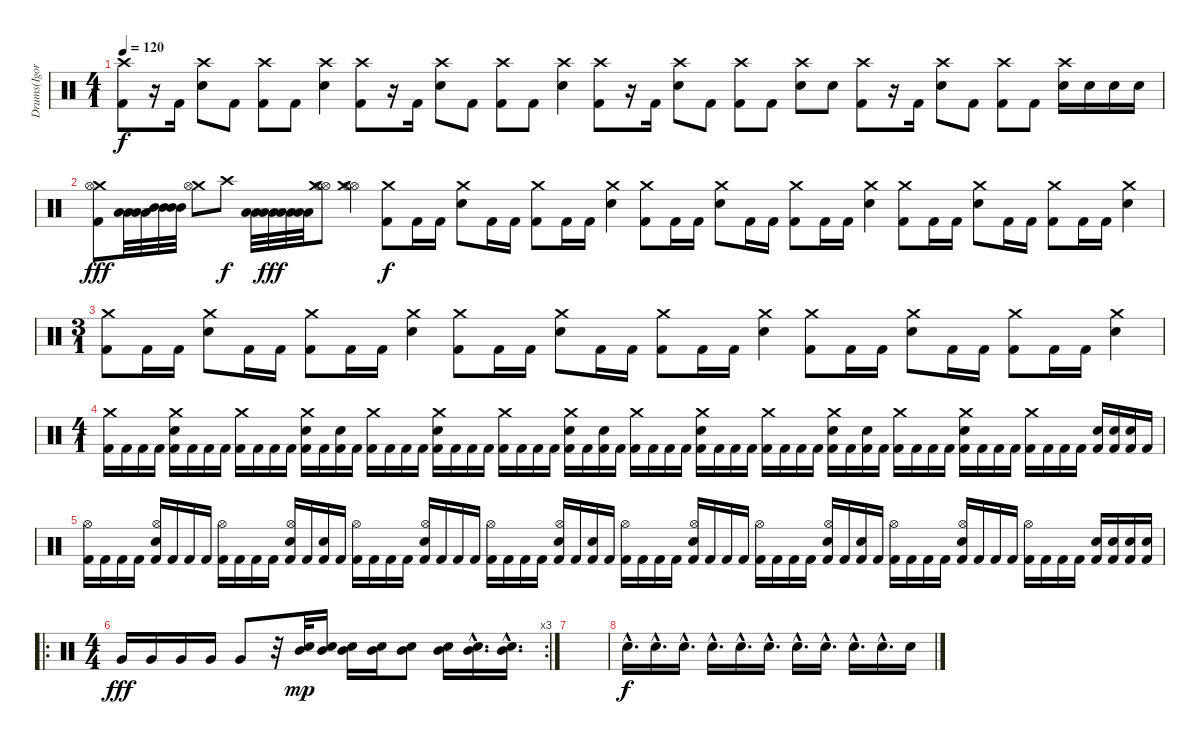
\track ("Drums(Igor Cavalera)" "Drums(Igor") {instrument percussion}
\staff {score}
\articulation defaults
\ts (4 1)
\tempo 120
\clef neutral
\ks c
("Crash high (hit)" "Kick (hit) 2").8{dy f} r.16 "Kick (hit) 2".16 ("Crash high (hit)" "Snare (hit) 2").8 "Kick (hit) 2".8 ("Crash high (hit)" "Kick (hit) 2").8 "Kick (hit) 2".8 ("Crash high (hit)" "Snare (hit) 2").4 ("Crash high (hit)" "Kick (hit) 2").8 r.16 "Kick (hit) 2".16 ("Crash high (hit)" "Snare (hit) 2").8 "Kick (hit) 2".8 ("Crash high (hit)" "Kick (hit) 2").8 "Kick (hit) 2".8 ("Crash high (hit)" "Snare (hit) 2").4 ("Crash high (hit)" "Kick (hit) 2").8 r.16 "Kick (hit) 2".16 ("Crash high (hit)" "Snare (hit) 2").8 "Kick (hit) 2".8 ("Crash high (hit)" "Kick (hit) 2").8 "Kick (hit) 2".8 ("Crash high (hit)" "Snare (hit) 2").8 "Snare (hit) 2".8 ("Crash high (hit)" "Kick (hit) 2").8 r.16 "Kick (hit) 2".16 ("Crash high (hit)" "Snare (hit) 2").8 "Kick (hit) 2".8 ("Crash high (hit)" "Kick (hit) 2").8 "Kick (hit) 2".8 ("Crash high (hit)" "Snare (hit) 2").16 "Snare (hit) 2".16 "Snare (hit) 2".16 "Snare (hit) 2".16 |
("Crash medium (hit)" "Hi-Hat (open)" "Kick (hit) 2").8{dy fff} ("Low Tom (hit)" "Low Tom (hit)").32 ("Low Tom (hit)" "Low Tom (hit)").32 ("Mid Tom (hit)" "Mid Tom (hit)").32 ("Mid Tom (hit)" "Mid Tom (hit)").32 ("Crash medium (hit)" "Hi-Hat (open)").8 "Crash high (hit)".8{dy f} ("Low Tom (hit)" "Low Tom (hit)").32 ("Low Tom (hit)" "Low Tom (hit)").32{dy fff} ("Low Tom (hit)" "Low Tom (hit)").32 ("Low Tom (hit)" "Low Tom (hit)").32 ("Hi-Hat (open)" "Hi-Hat (open)" "Crash medium (hit)").8 ("Hi-Hat (open)" "Hi-Hat (open)" "Crash medium (hit)").4 ("Crash medium (hit)" "Kick (hit) 2").8{dy f} "Kick (hit) 2".16 "Kick (hit) 2".16 ("Crash medium (hit)" "Snare (hit) 2").8 "Kick (hit) 2".16 "Kick (hit) 2".16 ("Crash medium (hit)" "Kick (hit) 2").8 "Kick (hit) 2".16 "Kick (hit) 2".16 ("Crash medium (hit)" "Snare (hit) 2").4 ("Crash medium (hit)" "Kick (hit) 2").8 "Kick (hit) 2".16 "Kick (hit) 2".16 ("Crash medium (hit)" "Snare (hit) 2").8 "Kick (hit) 2".16 "Kick (hit) 2".16 ("Crash medium (hit)" "Kick (hit) 2").8 "Kick (hit) 2".16 "Kick (hit) 2".16 ("Crash medium (hit)" "Snare (hit) 2").4 ("Crash medium (hit)" "Kick (hit) 2").8 "Kick (hit) 2".16 "Kick (hit) 2".16 ("Crash medium (hit)" "Snare (hit) 2").8 "Kick (hit) 2".16 "Kick (hit) 2".16 ("Crash medium (hit)" "Kick (hit) 2").8 "Kick (hit) 2".16 "Kick (hit) 2".16 ("Crash medium (hit)" "Snare (hit) 2").4 |
\ts (3 1)
("Crash medium (hit)" "Kick (hit) 2").8 "Kick (hit) 2".16 "Kick (hit) 2".16 ("Crash medium (hit)" "Snare (hit) 2").8 "Kick (hit) 2".16 "Kick (hit) 2".16 ("Crash medium (hit)" "Kick (hit) 2").8 "Kick (hit) 2".16 "Kick (hit) 2".16 ("Crash medium (hit)" "Snare (hit) 2").4 ("Crash medium (hit)" "Kick (hit) 2").8 "Kick (hit) 2".16 "Kick (hit) 2".16 ("Crash medium (hit)" "Snare (hit) 2").8 "Kick (hit) 2".16 "Kick (hit) 2".16 ("Crash medium (hit)" "Kick (hit) 2").8 "Kick (hit) 2".16 "Kick (hit) 2".16 ("Crash medium (hit)" "Snare (hit) 2").4 ("Crash medium (hit)" "Kick (hit) 2").8 "Kick (hit) 2".16 "Kick (hit) 2".16 ("Crash medium (hit)" "Snare (hit) 2").8 "Kick (hit) 2".16 "Kick (hit) 2".16 ("Crash medium (hit)" "Kick (hit) 2").8 "Kick (hit) 2".16 "Kick (hit) 2".16 ("Crash medium (hit)" "Snare (hit) 2").4 |
\ts (4 1)
("Crash medium (hit)" "Kick (hit) 2").16 "Kick (hit) 2".16 "Kick (hit) 2".16 "Kick (hit) 2".16 ("Crash medium (hit)" "Snare (hit) 2" "Kick (hit) 2").16 "Kick (hit) 2".16 "Kick (hit) 2".16 "Kick (hit) 2".16 ("Crash medium (hit)" "Kick (hit) 2").16 "Kick (hit) 2".16 "Kick (hit) 2".16 "Kick (hit) 2".16 ("Crash medium (hit)" "Snare (hit) 2" "Kick (hit) 2").16 "Kick (hit) 2".16 ("Snare (hit) 2" "Kick (hit) 2").16 "Kick (hit) 2".16 ("Crash medium (hit)" "Kick (hit) 2").16 "Kick (hit) 2".16 "Kick (hit) 2".16 "Kick (hit) 2".16 ("Crash medium (hit)" "Snare (hit) 2" "Kick (hit) 2").16 "Kick (hit) 2".16 "Kick (hit) 2".16 "Kick (hit) 2".16 ("Crash medium (hit)" "Kick (hit) 2").16 "Kick (hit) 2".16 "Kick (hit) 2".16 "Kick (hit) 2".16 ("Crash medium (hit)" "Snare (hit) 2" "Kick (hit) 2").16 "Kick (hit) 2".16 ("Snare (hit) 2" "Kick (hit) 2").16 "Kick (hit) 2".16 ("Crash medium (hit)" "Kick (hit) 2").16 "Kick (hit) 2".16 "Kick (hit) 2".16 "Kick (hit) 2".16 ("Crash medium (hit)" "Snare (hit) 2" "Kick (hit) 2").16 "Kick (hit) 2".16 "Kick (hit) 2".16 "Kick (hit) 2".16 ("Crash medium (hit)" "Kick (hit) 2").16 "Kick (hit) 2".16 "Kick (hit) 2".16 "Kick (hit) 2".16 ("Crash medium (hit)" "Snare (hit) 2" "Kick (hit) 2").16 "Kick (hit) 2".16 ("Snare (hit) 2" "Kick (hit) 2").16 "Kick (hit) 2".16 ("Crash medium (hit)" "Kick (hit) 2").16 "Kick (hit) 2".16 "Kick (hit) 2".16 "Kick (hit) 2".16 ("Crash medium (hit)" "Snare (hit) 2" "Kick (hit) 2").16 "Kick (hit) 2".16 "Kick (hit) 2".16 "Kick (hit) 2".16 ("Crash medium (hit)" "Kick (hit) 2").16 "Kick (hit) 2".16 "Kick (hit) 2".16 "Kick (hit) 2".16 ("Snare (hit) 2" "Kick (hit) 2").16 ("Snare (hit) 2" "Kick (hit) 2").16 ("Snare (hit) 2" "Kick (hit) 2").16 "Kick (hit) 2".16 |
("Hi-Hat (open)" "Kick (hit) 2").16 "Kick (hit) 2".16 "Kick (hit) 2".16 "Kick (hit) 2".16 ("Hi-Hat (open)" "Electric Snare (hit)" "Kick (hit) 2").16 "Kick (hit) 2".16 "Kick (hit) 2".16 "Kick (hit) 2".16 ("Hi-Hat (open)" "Kick (hit) 2").16 "Kick (hit) 2".16 "Kick (hit) 2".16 "Kick (hit) 2".16 ("Hi-Hat (open)" "Electric Snare (hit)" "Kick (hit) 2").16 "Kick (hit) 2".16 ("Electric Snare (hit)" "Kick (hit) 2").16 "Kick (hit) 2".16 ("Hi-Hat (open)" "Kick (hit) 2").16 "Kick (hit) 2".16 "Kick (hit) 2".16 "Kick (hit) 2".16 ("Hi-Hat (open)" "Electric Snare (hit)" "Kick (hit) 2").16 "Kick (hit) 2".16 "Kick (hit) 2".16 "Kick (hit) 2".16 ("Hi-Hat (open)" "Kick (hit) 2").16 "Kick (hit) 2".16 "Kick (hit) 2".16 "Kick (hit) 2".16 ("Hi-Hat (open)" "Electric Snare (hit)" "Kick (hit) 2").16 "Kick (hit) 2".16 ("Electric Snare (hit)" "Kick (hit) 2").16 "Kick (hit) 2".16 ("Hi-Hat (open)" "Kick (hit) 2").16 "Kick (hit) 2".16 "Kick (hit) 2".16 "Kick (hit) 2".16 ("Hi-Hat (open)" "Electric Snare (hit)" "Kick (hit) 2").16 "Kick (hit) 2".16 "Kick (hit) 2".16 "Kick (hit) 2".16 ("Hi-Hat (open)" "Kick (hit) 2").16 "Kick (hit) 2".16 "Kick (hit) 2".16 "Kick (hit) 2".16 ("Hi-Hat (open)" "Electric Snare (hit)" "Kick (hit) 2").16 "Kick (hit) 2".16 ("Electric Snare (hit)" "Kick (hit) 2").16 "Kick (hit) 2".16 ("Hi-Hat (open)" "Kick (hit) 2").16 "Kick (hit) 2".16 "Kick (hit) 2".16 "Kick (hit) 2".16 ("Hi-Hat (open)" "Electric Snare (hit)" "Kick (hit) 2").16 "Kick (hit) 2".16 "Kick (hit) 2".16 "Kick (hit) 2".16 ("Hi-Hat (open)" "Kick (hit) 2").16 "Kick (hit) 2".16 "Kick (hit) 2".16 "Kick (hit) 2".16 ("Electric Snare (hit)" "Kick (hit) 2").16 ("Electric Snare (hit)" "Kick (hit) 2").16 ("Electric Snare (hit)" "Kick (hit) 2").16 ("Electric Snare (hit)" "Kick (hit) 2").16 |
\ro
\rc 3
\ts (4 4)
"Very Low Tom (hit)".16{dy fff} "Very Low Tom (hit)".16 "Very Low Tom (hit)".16 "Very Low Tom (hit)".16 "Very Low Tom (hit)".8 r.32 ("Mid Tom (hit)" "Electric Snare (hit)").32{dy mp} ("Mid Tom (hit)" "Electric Snare (hit)").16 ("Mid Tom (hit)" "Electric Snare (hit)").16 ("Mid Tom (hit)" "Electric Snare (hit)").16 ("Mid Tom (hit)" "Electric Snare (hit)").8 ("Mid Tom (hit)" "Electric Snare (hit)").16 ("Mid Tom (hit)"{hac} "Electric Snare (hit)"{hac}).16{d} ("Mid Tom (hit)"{hac} "Electric Snare (hit)"{hac}).16{d} |
|
"Hand Clap (hit)"{hac}.16{d dy f} "Hand Clap (hit)"{hac}.16{d} "Hand Clap (hit)"{hac}.16{d} "Hand Clap (hit)"{hac}.16{d} "Hand Clap (hit)"{hac}.16{d} "Hand Clap (hit)"{hac}.16{d} "Hand Clap (hit)"{hac}.16{d} "Hand Clap (hit)"{hac}.16{d} "Hand Clap (hit)"{hac}.16{d} "Hand Clap (hit)"{hac}.16{d} "Hand Clap (hit)".16
